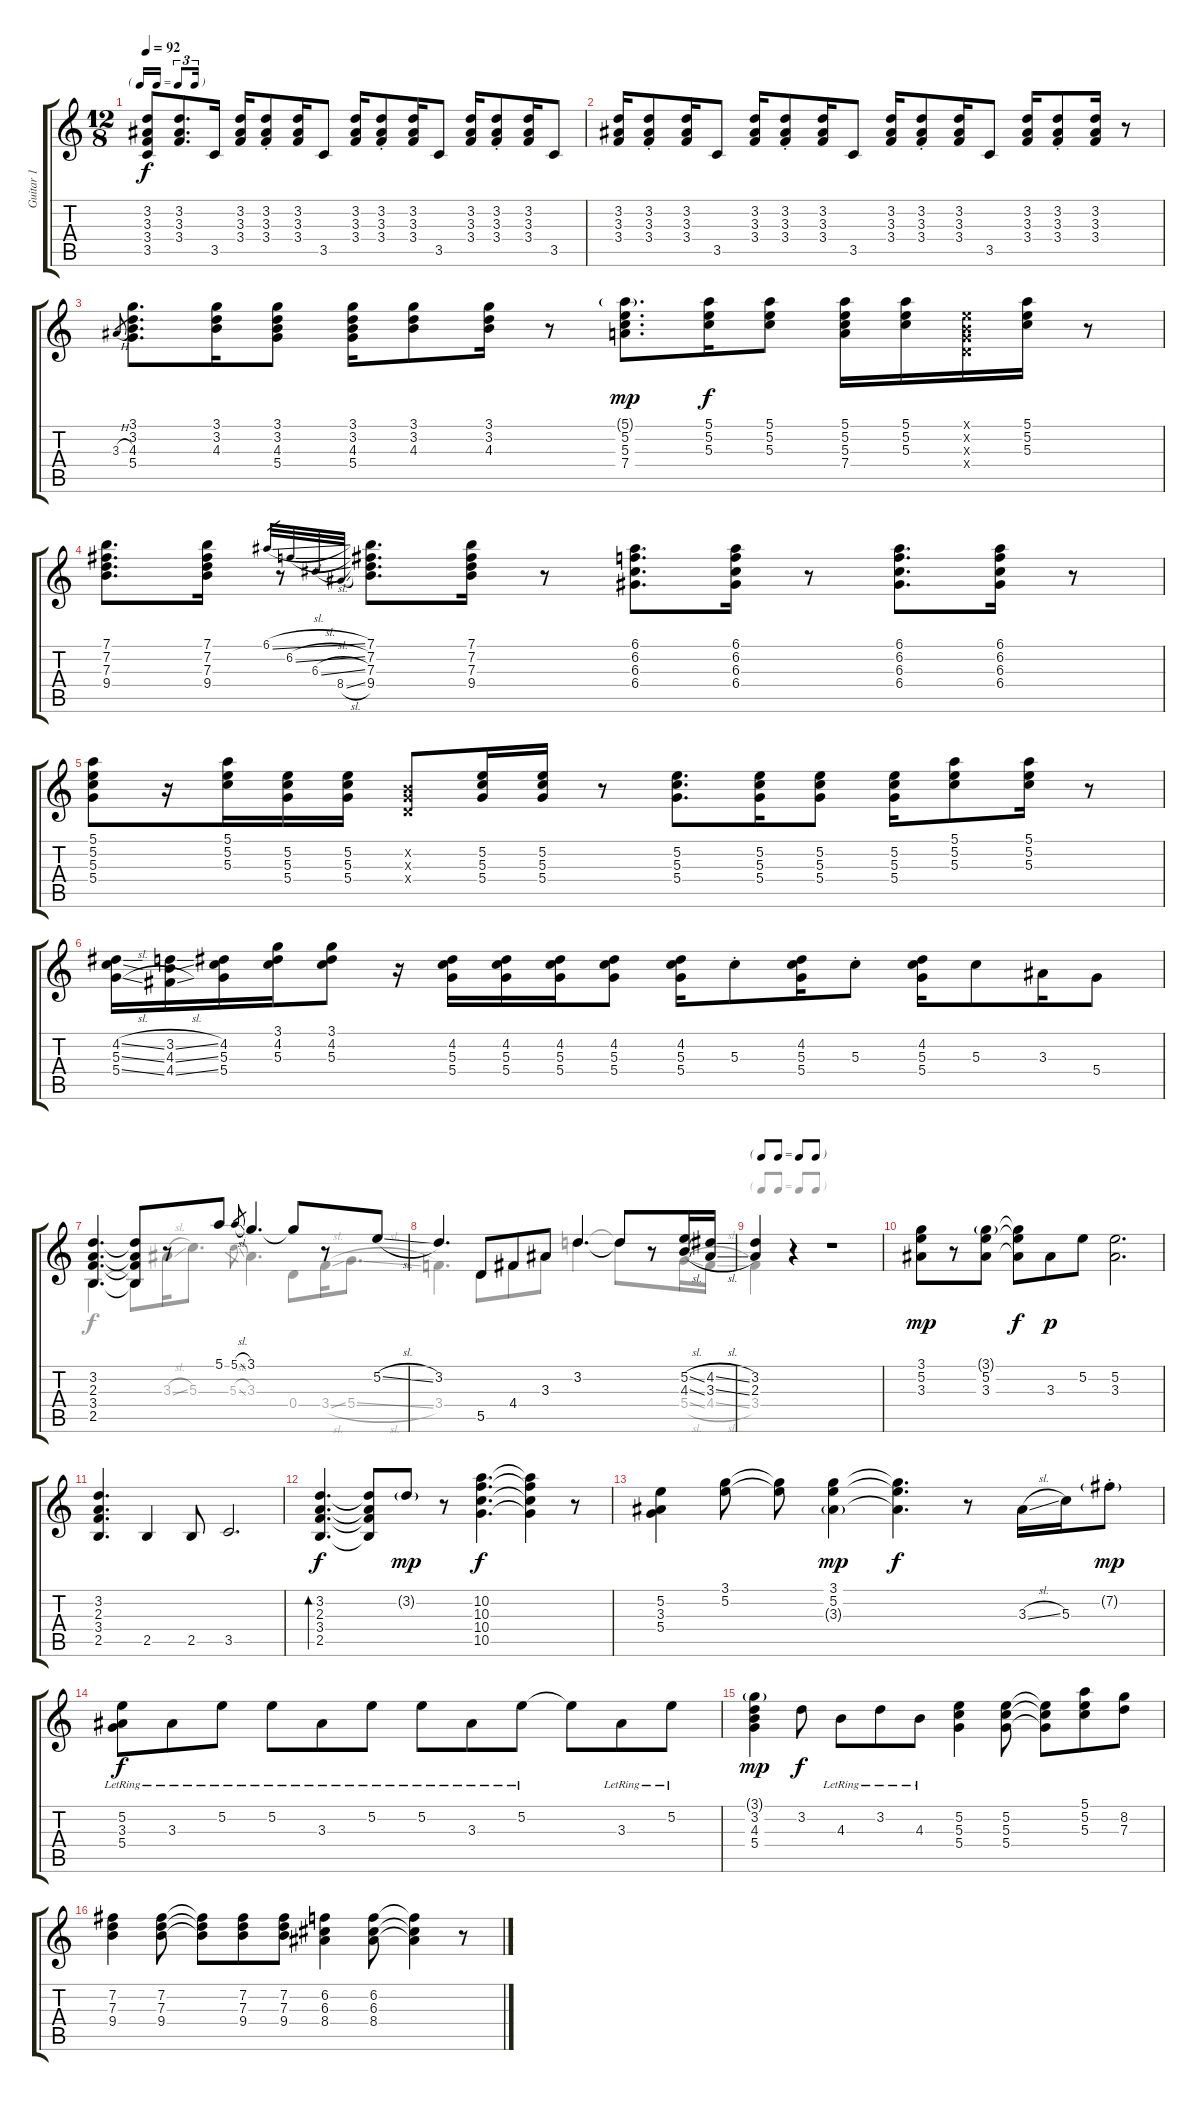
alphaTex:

\track ("Guitar 1" "Guitar 1") {instrument overdrivenguitar}
\staff {score tabs}
\tuning (E4 B3 G3 D3 A2 E2) {hide}
\voice
\ts (12 8)
\tf triplet16th
\tempo 92
\clef g2
\ks c
(3.2 3.3 3.4 3.5).8{dy f} (3.2 3.3 3.4).8{d} 3.5.16 (3.2 3.3 3.4).16 (3.2 3.3{st} 3.4).8 (3.2 3.3 3.4).16 3.5.8 (3.2 3.3 3.4).16 (3.2 3.3{st} 3.4).8 (3.2 3.3 3.4).16 3.5.8 (3.2 3.3 3.4).16 (3.2 3.3{st} 3.4).8 (3.2 3.3 3.4).16 3.5.8 |
(3.2 3.3 3.4).16 (3.2 3.3{st} 3.4).8 (3.2 3.3 3.4).16 3.5.8 (3.2 3.3 3.4).16 (3.2 3.3{st} 3.4).8 (3.2 3.3 3.4).16 3.5.8 (3.2 3.3 3.4).16 (3.2 3.3{st} 3.4).8 (3.2 3.3 3.4).16 3.5.8 (3.2 3.3 3.4).16 (3.2 3.3{st} 3.4).8 (3.2 3.3 3.4).16 r.8 |
3.3{h}.8{gr} (3.1 3.2 4.3 5.4).8{d} (3.1 3.2 4.3).16 (3.1 3.2 4.3 5.4).8 (3.1 3.2 4.3 5.4).16 (3.1 3.2 4.3).8 (3.1 3.2 4.3).16 r.8 (5.1{g} 5.2 5.3 7.4).8{d dy mp} (5.1 5.2 5.3).16{dy f} (5.1 5.2 5.3).8 (5.1 5.2 5.3 7.4).16 (5.1 5.2 5.3).16 (0.1{x} 0.2{x} 0.3{x} 0.4{x}).16 (5.1 5.2 5.3).16 r.8 |
(7.1 7.2 7.3 9.4).8{d} (7.1 7.2 7.3 9.4).16 r.8 6.1{sl}.32{gr} 6.2{sl}.32{gr} 6.3{sl}.32{gr} 8.4{sl}.32{gr} (7.1 7.2 7.3 9.4).8{d} (7.1 7.2 7.3 9.4).16 r.8 (6.1 6.2 6.3 6.4).8{d} (6.1 6.2 6.3 6.4).16 r.8 (6.1 6.2 6.3 6.4).8{d} (6.1 6.2 6.3 6.4).16 r.8 |
(5.1 5.2 5.3 5.4).8 r.16 (5.1 5.2 5.3).16 (5.2 5.3 5.4).16 (5.2 5.3 5.4).16 (0.2{x} 0.3{x} 0.4{x}).8 (5.2 5.3 5.4).16 (5.2 5.3 5.4).16 r.8 (5.2 5.3 5.4).8{d} (5.2 5.3 5.4).16 (5.2 5.3 5.4).8 (5.2 5.3 5.4).16 (5.1 5.2 5.3).8 (5.1 5.2 5.3).16 r.8 |
(4.2{sl} 5.3{sl} 5.4{sl}).16 (3.2{sl} 4.3{sl} 4.4{sl}).16 (4.2 5.3 5.4).16 (3.1 4.2 5.3).16 (3.1 4.2 5.3).8 r.16 (4.2 5.3 5.4).16 (4.2 5.3 5.4).16 (4.2 5.3 5.4).16 (4.2 5.3 5.4).8 (4.2 5.3 5.4).16 5.3{st}.8 (4.2 5.3 5.4).16 5.3{st}.8 (4.2 5.3 5.4).16 5.3.8 3.3.16 5.4.8 |
(3.2 2.3 3.4 2.5).4{d} (3.2{t} 2.3{t} 3.4{t} 2.5{t}).8 r.8 5.1.8 5.1{sl}.8{gr} 3.1.4{d} 3.1{t}.8 r.8 5.2{sl}.8 |
3.2.4{d} 5.5.8 4.4.8 3.3.8 3.2.4{d} 3.2{t}.8 r.8 (5.2{sl} 4.3{sl}).16 (4.2{sl} 3.3{sl}).16 |
\tf none
(3.2 2.3).4 r.4 r.1 |
(3.1 5.2 3.3).8{dy mp} r.8 (3.1{g} 5.2 3.3).8 (3.1{t} 5.2{t} 3.3{t}).8{dy f} 3.3.8{dy p} 5.2.8 (5.2 3.3).2{d} |
(3.2 2.3 3.4 2.5).4{d} 2.5.4 2.5.8 3.5.2{d} |
(3.2 2.3 3.4 2.5).4{d bd 240 dy f} (3.2{t} 2.3{t} 3.4{t} 2.5{t}).8 3.2{g}.8{dy mp} r.8 (10.2 10.3 10.4 10.5).4{d dy f} (10.2{t} 10.3{t} 10.4{t} 10.5{t}).4 r.8 |
(5.2 3.3 5.4).4 (3.1 5.2).8 (3.1{t} 5.2{t}).8 (3.1 5.2 3.3{g}).4{dy mp} (3.1{t} 5.2{t} 3.3{t}).4{d dy f} r.8 3.3{sl}.16 5.3.16 7.2{g st}.8{dy mp} |
(5.2{lr} 3.3{lr} 5.4{lr}).8{dy f} 3.3{lr}.8 5.2{lr}.8 5.2{lr}.8 3.3{lr}.8 5.2{lr}.8 5.2{lr}.8 3.3{lr}.8 5.2{lr}.8 5.2{t}.8 3.3{lr}.8 5.2{lr}.8 |
(3.1{g} 3.2 4.3 5.4).4{dy mp} 3.2.8{dy f} 4.3{lr}.8 3.2{lr}.8 4.3{lr}.8 (5.2 5.3 5.4).4 (5.2 5.3 5.4).8 (5.2{t} 5.3{t} 5.4{t}).8 (5.1 5.2 5.3).8 (8.2 7.3).8 |
(7.2 7.3 9.4).4 (7.2 7.3 9.4).8 (7.2{t} 7.3{t} 9.4{t}).8 (7.2 7.3 9.4).8 (7.2 7.3 9.4).8 (6.2 6.3 8.4).4 (6.2 6.3 8.4).8 (6.2{t} 6.3{t} 8.4{t}).4 r.8
\voice
\clef g2
\ottava regular
\simile none
\ks c
|
|
|
|
|
|
2.5.4{d} 2.5{t}.8 3.3{sl}.16 5.3.8{d} 5.3{sl}.8{gr} 3.3.4{d} 0.4.8 3.4{sl}.16 5.4{sl}.8{d} |
3.4.4{d} 5.5.8 4.4.8 3.3.8 3.2.4{d} 3.2{t}.8 r.8 5.4{sl}.16 4.4{sl}.16 |
3.4.4 r.4 r.1 |
|
|
|
|
|
|
